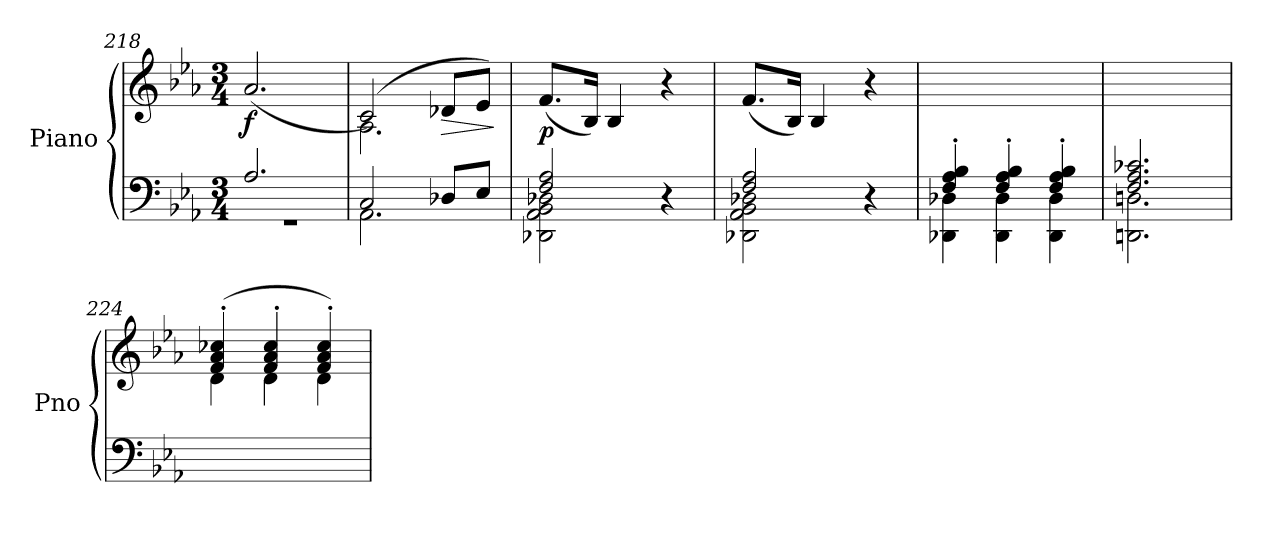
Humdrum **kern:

**kern	**kern	**dynam
*part1	*part1	*part1
*staff2	*staff1	*staff1/2
*I"Piano	*	*
*I'Pno	*	*
!!LO:PB:g=z
*clefF4	*clefG2	*
*k[b-e-a-]	*k[b-e-a-]	*
*E-:	*E-:	*
*M3/4	*M3/4	*
=218	=218	=218
*^	*	*
!	!	!	!LO:DY:b
2.rGG	2.A-/	(2.a-/	f
=219	=219	=219	=219
*	*	*^	*
2C/	2.AA-\	(2c/)	2.A-\	.
!	!	!	!	!LO:HP:b
8D-X/L	.	8d-X/L	.	>
8E-/J	.	8e-/J)	.	.
*v	*v	*	*	*
*	*v	*v	*
.	.	]
!!LO:PB:g=z
=220	=220	=220
*^	*	*
!	!	!	!LO:DY:b
2F/ 2A-/	2DD-X\ 2AA-\ 2BB-\ 2D-X\	(8.f/L	p
.	.	16B-/Jk)	.
.	.	4B-/	.
4ryy	4r	4r	.
=221	=221	=221	=221
2F/ 2A-/	2DD-X\ 2AA-\ 2BB-\ 2D-X\	(8.f/L	.
.	.	16B-/Jk)	.
.	.	4B-/	.
4ryy	4r	4r	.
=222	=222	=222	=222
4F/' 4A-/' 4B-/'	4DD-X\ 4D-X\	2.ryy	.
4F/' 4A-/' 4B-/'	4DD-\ 4D-\	.	.
4F/' 4A-/' 4B-/'	4DD-\ 4D-\	.	.
=223	=223	=223	=223
2.F/ 2.A-/ 2.c-X/	2.DDn\ 2.Dn\	2.ryy	.
*v	*v	*	*
=224	=224	=224
*	*^	*
2.ryy	(4f/' 4a-/' 4cc-X/'	4d\	.
.	4f/' 4a-/' 4cc-/'	4d\	.
.	4f/' 4a-/' 4cc-/')	4d\	.
*	*v	*v	*
=	=	=
*-	*-	*-
